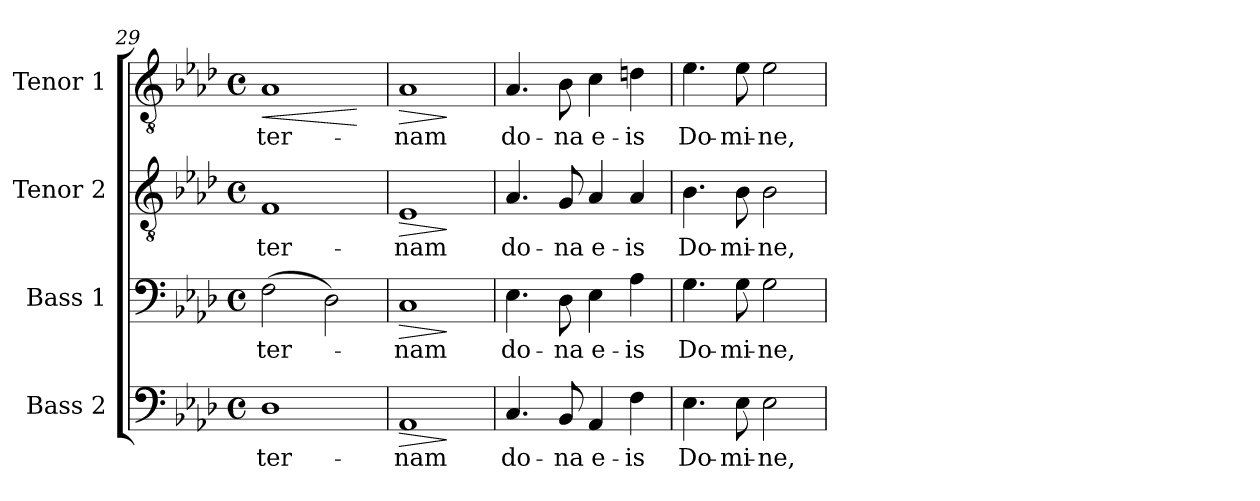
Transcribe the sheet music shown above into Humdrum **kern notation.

**kern	**text	**dynam	**kern	**text	**dynam	**kern	**text	**dynam	**kern	**text	**dynam
*part4	*part4	*part4	*part3	*part3	*part3	*part2	*part2	*part2	*part1	*part1	*part1
*staff4	*staff4	*staff4	*staff3	*staff3	*staff3	*staff2	*staff2	*staff2	*staff1	*staff1	*staff1
*I"Bass 2	*	*	*I"Bass 1	*	*	*I"Tenor 2	*	*	*I"Tenor 1	*	*
*I'B. 2	*	*	*I'B. 1	*	*	*I'T. 2	*	*	*I'T. 1	*	*
*clefF4	*	*	*clefF4	*	*	*clefGv2	*	*	*clefGv2	*	*
*k[b-e-a-d-]	*	*	*k[b-e-a-d-]	*	*	*k[b-e-a-d-]	*	*	*k[b-e-a-d-]	*	*
*A-:	*	*	*A-:	*	*	*A-:	*	*	*A-:	*	*
*M4/4	*	*	*M4/4	*	*	*M4/4	*	*	*M4/4	*	*
*met(c)	*	*	*met(c)	*	*	*met(c)	*	*	*met(c)	*	*
=29	=29	=29	=29	=29	=29	=29	=29	=29	=29	=29	=29
!	!LO:LY:b	!	!	!LO:LY:b	!	!	!LO:LY:b	!	!	!LO:LY:b	!LO:HP:b
1D-	-ter-	.	(>2F\	-ter-	.	1F	-ter-	.	1A-	-ter-	<
.	.	.	2D-\)	.	.	.	.	.	.	.	.
.	.	.	.	.	.	.	.	.	.	.	[
!!LO:LB:g=z
=30	=30	=30	=30	=30	=30	=30	=30	=30	=30	=30	=30
!	!LO:LY:b	!LO:HP:b	!	!LO:LY:b	!LO:HP:b	!	!LO:LY:b	!LO:HP:b	!	!LO:LY:b	!LO:HP:b
1AA-	-nam	>	1C	-nam	>	1E-	-nam	>	1A-	-nam	>
.	.	]	.	.	]	.	.	]	.	.	]
=31	=31	=31	=31	=31	=31	=31	=31	=31	=31	=31	=31
!	!LO:LY:b	!	!	!LO:LY:b	!	!	!LO:LY:b	!	!	!LO:LY:b	!
4.C/	do-	.	4.E-\	do-	.	4.A-/	do-	.	4.A-/	do-	.
!	!LO:LY:b	!	!	!LO:LY:b	!	!	!LO:LY:b	!	!	!LO:LY:b	!
8BB-/	-na	.	8D-\	-na	.	8G/	-na	.	8B-\	-na	.
!	!LO:LY:b	!	!	!LO:LY:b	!	!	!LO:LY:b	!	!	!LO:LY:b	!
4AA-/	e-	.	4E-\	e-	.	4A-/	e-	.	4c\	e-	.
!	!LO:LY:b	!	!	!LO:LY:b	!	!	!LO:LY:b	!	!	!LO:LY:b	!
4F\	-is	.	4A-\	-is	.	4A-/	-is	.	4dn\	-is	.
=32	=32	=32	=32	=32	=32	=32	=32	=32	=32	=32	=32
!	!LO:LY:b	!	!	!LO:LY:b	!	!	!LO:LY:b	!	!	!LO:LY:b	!
4.E-\	Do-	.	4.G\	Do-	.	4.B-\	Do-	.	4.e-\	Do-	.
!	!LO:LY:b	!	!	!LO:LY:b	!	!	!LO:LY:b	!	!	!LO:LY:b	!
8E-\	-mi-	.	8G\	-mi-	.	8B-\	-mi-	.	8e-\	-mi-	.
!	!LO:LY:b	!	!	!LO:LY:b	!	!	!LO:LY:b	!	!	!LO:LY:b	!
2E-\	-ne,	.	2G\	-ne,	.	2B-\	-ne,	.	2e-\	-ne,	.
=	=	=	=	=	=	=	=	=	=	=	=
*-	*-	*-	*-	*-	*-	*-	*-	*-	*-	*-	*-
